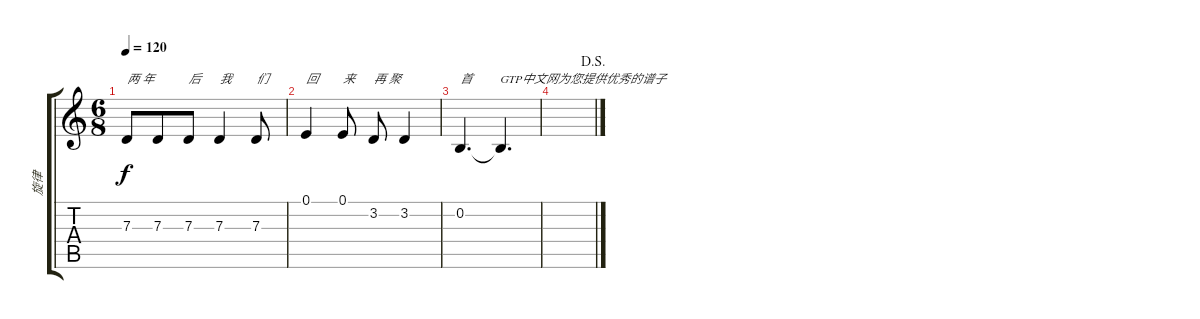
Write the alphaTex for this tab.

\track ("旋律" "旋律") {instrument violin}
\staff {score tabs}
\tuning (E4 B3 G3 D3 A2 E2) {hide}
\ts (6 8)
\tempo 120
\clef g2
\ks c
7.3.8{txt "两 年" dy f} 7.3.8 7.3.8{txt "后"} 7.3.4{txt "我"} 7.3.8{txt "们"} |
0.1.4{txt "回"} 0.1.8{txt "来"} 3.2.8{txt "再 聚"} 3.2.4 |
0.2.4{d txt "首"} 0.2{t}.4{d txt "GTP中文网为您提供优秀的谱子"} |
\jump dalsegno
